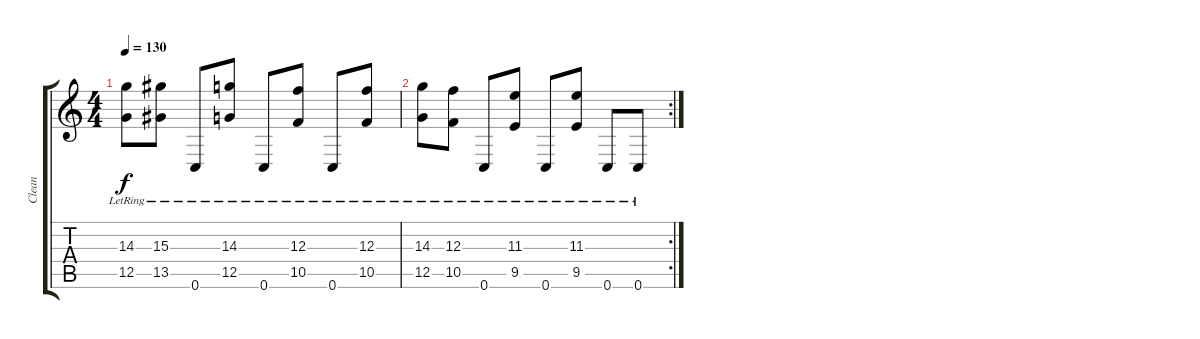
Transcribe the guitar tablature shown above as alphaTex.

\track ("Clean" "Clean") {instrument electricguitarclean}
\staff {score tabs}
\tuning (D4 A3 F3 C3 G2 C2) {hide}
\ts (4 4)
\tempo 130
\clef g2
\ks c
(14.3{lr} 12.5{lr}).8{dy f} (15.3{lr} 13.5{lr}).8 0.6{lr}.8 (14.3{lr} 12.5{lr}).8 0.6{lr}.8 (12.3{lr} 10.5{lr}).8 0.6{lr}.8 (12.3{lr} 10.5{lr}).8 |
\rc 2
(14.3{lr} 12.5{lr}).8 (12.3{lr} 10.5{lr}).8 0.6{lr}.8 (11.3{lr} 9.5{lr}).8 0.6{lr}.8 (11.3{lr} 9.5{lr}).8 0.6{lr}.8 0.6{lr}.8
